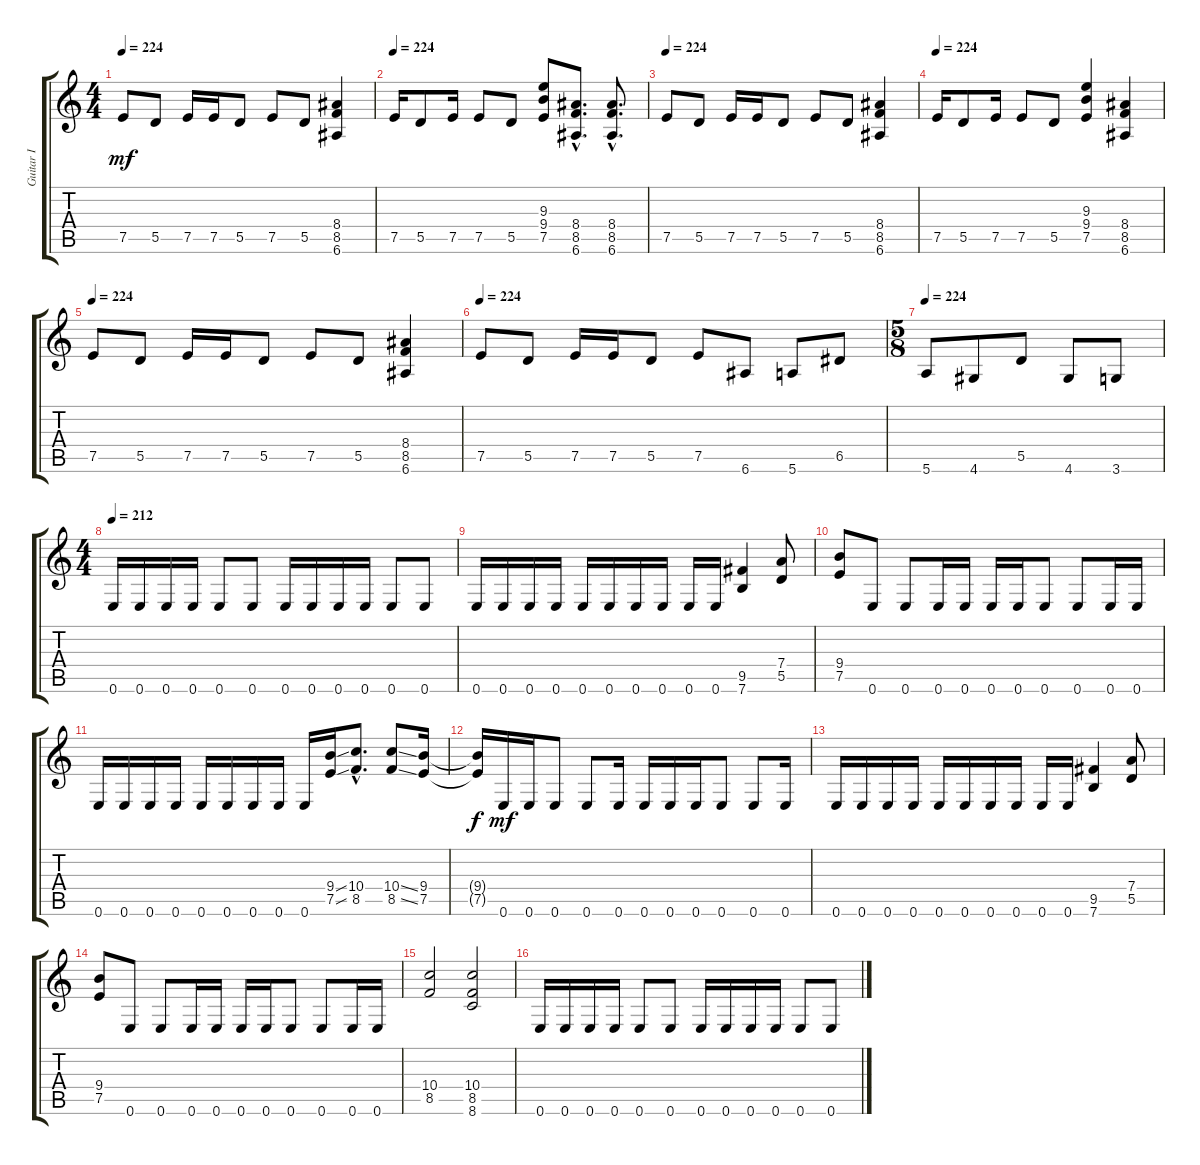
\track ("Guitar I" "Guitar I") {instrument distortionguitar}
\staff {score tabs}
\tuning (E4 B3 G3 D3 A2 E2) {hide}
\ts (4 4)
\tempo 224
\clef g2
\ks c
7.5.8{dy mf} 5.5.8 7.5.16 7.5.16 5.5.8 7.5.8 5.5.8 (8.4 8.5 6.6).4 |
\tempo 224
7.5.16 5.5.8 7.5.16 7.5.8 5.5.8 (9.3 9.4 7.5).8 (8.4{hac} 8.5{hac} 6.6{hac}).8{d} (8.4{hac} 8.5{hac} 6.6{hac}).8{d} |
\tempo 224
7.5.8 5.5.8 7.5.16 7.5.16 5.5.8 7.5.8 5.5.8 (8.4 8.5 6.6).4 |
\tempo 224
7.5.16 5.5.8 7.5.16 7.5.8 5.5.8 (9.3 9.4 7.5).4 (8.4 8.5 6.6).4 |
\tempo 224
7.5.8 5.5.8 7.5.16 7.5.16 5.5.8 7.5.8 5.5.8 (8.4 8.5 6.6).4 |
\tempo 224
7.5.8 5.5.8 7.5.16 7.5.16 5.5.8 7.5.8 6.6.8 5.6.8 6.5.8 |
\ts (5 8)
\tempo 224
5.6.8 4.6.8 5.5.8 4.6.8 3.6.8 |
\ts (4 4)
\tempo 212
0.6.16 0.6.16 0.6.16 0.6.16 0.6.8 0.6.8 0.6.16 0.6.16 0.6.16 0.6.16 0.6.8 0.6.8 |
0.6.16 0.6.16 0.6.16 0.6.16 0.6.16 0.6.16 0.6.16 0.6.16 0.6.16 0.6.16 (9.5 7.6).4 (7.4 5.5).8 |
(9.4 7.5).8 0.6.8 0.6.8 0.6.16 0.6.16 0.6.16 0.6.16 0.6.8 0.6.8 0.6.16 0.6.16 |
0.6.16 0.6.16 0.6.16 0.6.16 0.6.16 0.6.16 0.6.16 0.6.16 0.6.16 (9.4{ss} 7.5{ss}).16 (10.4{hac} 8.5{hac}).8{d} (10.4{ss} 8.5{ss}).8 (9.4 7.5).16 |
(9.4{t} 7.5{t}).16{dy f} 0.6.16{dy mf} 0.6.16 0.6.8 0.6.8 0.6.16 0.6.16 0.6.16 0.6.16 0.6.8 0.6.8 0.6.16 |
0.6.16 0.6.16 0.6.16 0.6.16 0.6.16 0.6.16 0.6.16 0.6.16 0.6.16 0.6.16 (9.5 7.6).4 (7.4 5.5).8 |
(9.4 7.5).8 0.6.8 0.6.8 0.6.16 0.6.16 0.6.16 0.6.16 0.6.8 0.6.8 0.6.16 0.6.16 |
(10.4 8.5).2 (10.4 8.5 8.6).2 |
0.6.16 0.6.16 0.6.16 0.6.16 0.6.8 0.6.8 0.6.16 0.6.16 0.6.16 0.6.16 0.6.8 0.6.8
